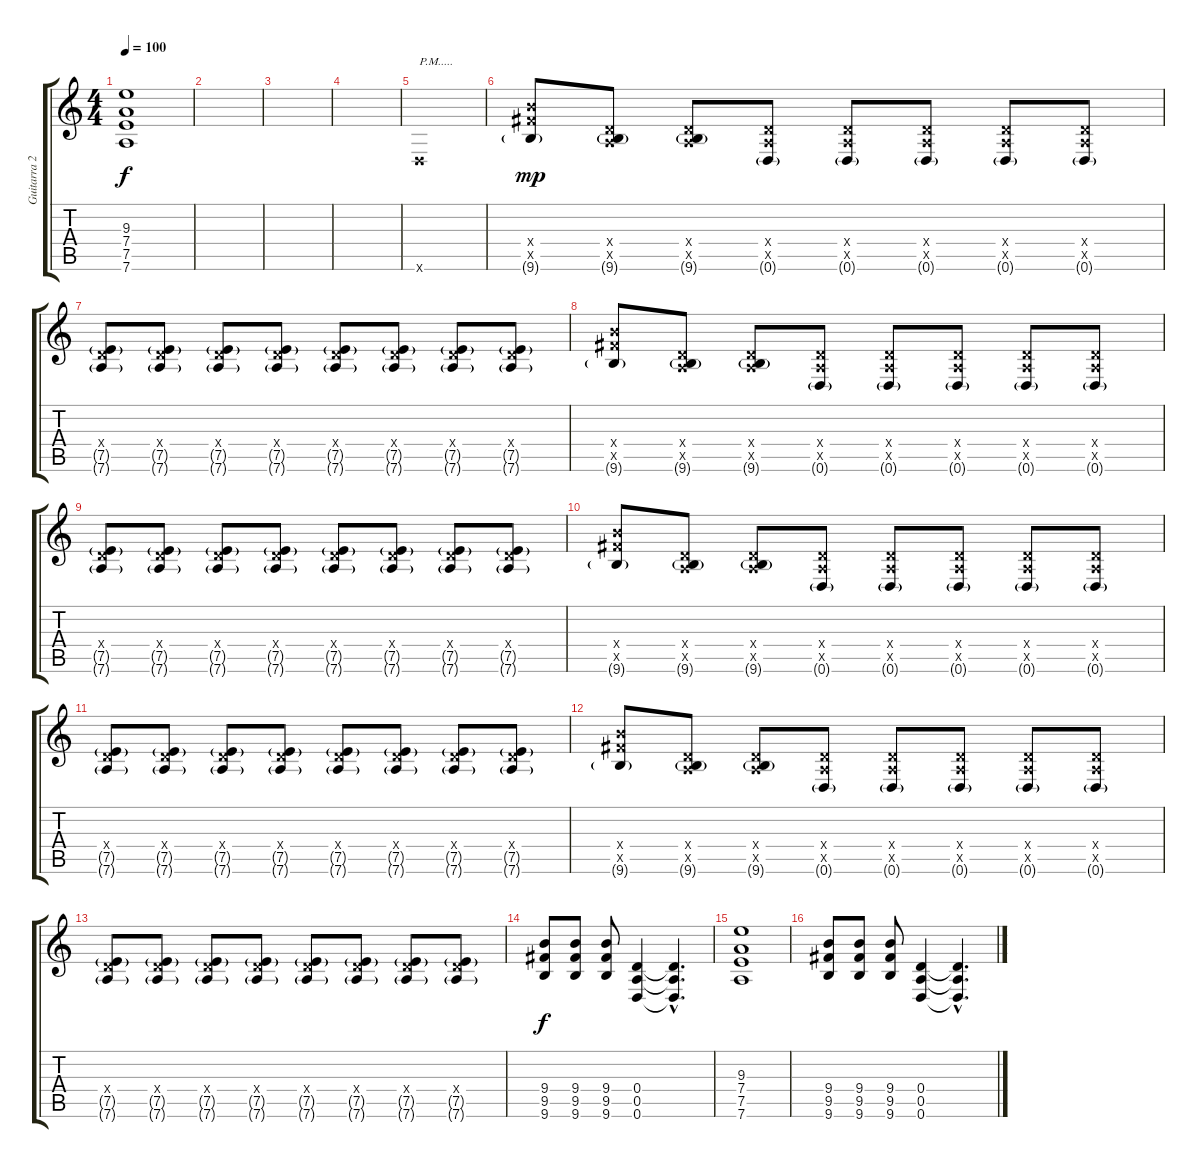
\track ("Guitarra 2" "Guitarra 2") {instrument distortionguitar}
\staff {score tabs}
\tuning (E4 B3 G3 D3 A2 D2) {hide}
\ts (4 4)
\tempo 100
\clef g2
\ks c
(9.3 7.4 7.5 7.6).1{dy f} |
|
|
|
0.6{x}.1{txt "P.M....."} |
(9.4{x} 9.5{x} 9.6{g}).8{dy mp} (0.4{x} 0.5{x} 9.6{g}).8 (0.4{x} 0.5{x} 9.6{g}).8 (0.4{x} 0.5{x} 0.6{g}).8 (0.4{x} 0.5{x} 0.6{g}).8 (0.4{x} 0.5{x} 0.6{g}).8 (0.4{x} 0.5{x} 0.6{g}).8 (0.4{x} 0.5{x} 0.6{g}).8 |
(0.4{x} 7.5{g} 7.6{g}).8 (0.4{x} 7.5{g} 7.6{g}).8 (0.4{x} 7.5{g} 7.6{g}).8 (0.4{x} 7.5{g} 7.6{g}).8 (0.4{x} 7.5{g} 7.6{g}).8 (0.4{x} 7.5{g} 7.6{g}).8 (0.4{x} 7.5{g} 7.6{g}).8 (0.4{x} 7.5{g} 7.6{g}).8 |
(9.4{x} 9.5{x} 9.6{g}).8 (0.4{x} 0.5{x} 9.6{g}).8 (0.4{x} 0.5{x} 9.6{g}).8 (0.4{x} 0.5{x} 0.6{g}).8 (0.4{x} 0.5{x} 0.6{g}).8 (0.4{x} 0.5{x} 0.6{g}).8 (0.4{x} 0.5{x} 0.6{g}).8 (0.4{x} 0.5{x} 0.6{g}).8 |
(0.4{x} 7.5{g} 7.6{g}).8 (0.4{x} 7.5{g} 7.6{g}).8 (0.4{x} 7.5{g} 7.6{g}).8 (0.4{x} 7.5{g} 7.6{g}).8 (0.4{x} 7.5{g} 7.6{g}).8 (0.4{x} 7.5{g} 7.6{g}).8 (0.4{x} 7.5{g} 7.6{g}).8 (0.4{x} 7.5{g} 7.6{g}).8 |
(9.4{x} 9.5{x} 9.6{g}).8 (0.4{x} 0.5{x} 9.6{g}).8 (0.4{x} 0.5{x} 9.6{g}).8 (0.4{x} 0.5{x} 0.6{g}).8 (0.4{x} 0.5{x} 0.6{g}).8 (0.4{x} 0.5{x} 0.6{g}).8 (0.4{x} 0.5{x} 0.6{g}).8 (0.4{x} 0.5{x} 0.6{g}).8 |
(0.4{x} 7.5{g} 7.6{g}).8 (0.4{x} 7.5{g} 7.6{g}).8 (0.4{x} 7.5{g} 7.6{g}).8 (0.4{x} 7.5{g} 7.6{g}).8 (0.4{x} 7.5{g} 7.6{g}).8 (0.4{x} 7.5{g} 7.6{g}).8 (0.4{x} 7.5{g} 7.6{g}).8 (0.4{x} 7.5{g} 7.6{g}).8 |
(9.4{x} 9.5{x} 9.6{g}).8 (0.4{x} 0.5{x} 9.6{g}).8 (0.4{x} 0.5{x} 9.6{g}).8 (0.4{x} 0.5{x} 0.6{g}).8 (0.4{x} 0.5{x} 0.6{g}).8 (0.4{x} 0.5{x} 0.6{g}).8 (0.4{x} 0.5{x} 0.6{g}).8 (0.4{x} 0.5{x} 0.6{g}).8 |
(0.4{x} 7.5{g} 7.6{g}).8 (0.4{x} 7.5{g} 7.6{g}).8 (0.4{x} 7.5{g} 7.6{g}).8 (0.4{x} 7.5{g} 7.6{g}).8 (0.4{x} 7.5{g} 7.6{g}).8 (0.4{x} 7.5{g} 7.6{g}).8 (0.4{x} 7.5{g} 7.6{g}).8 (0.4{x} 7.5{g} 7.6{g}).8 |
(9.4 9.5 9.6).8{dy f} (9.4 9.5 9.6).8 (9.4 9.5 9.6).8 (0.4 0.5 0.6).4 (0.4{hac t} 0.5{hac t} 0.6{hac t}).4{d} |
(9.3 7.4 7.5 7.6).1 |
(9.4 9.5 9.6).8 (9.4 9.5 9.6).8 (9.4 9.5 9.6).8 (0.4 0.5 0.6).4 (0.4{hac t} 0.5{hac t} 0.6{hac t}).4{d}
